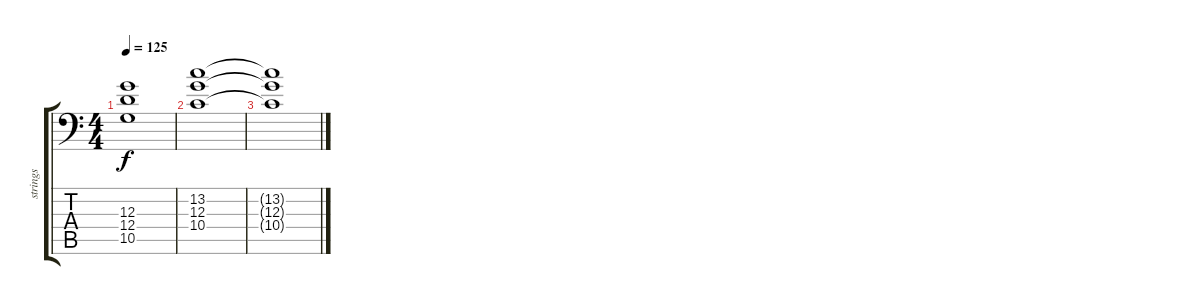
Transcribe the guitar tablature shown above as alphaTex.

\track ("strings" "strings") {instrument stringensemble1}
\staff {score tabs}
\tuning (A4 B3 G3 D3 A2 A1) {hide}
\ts (4 4)
\tempo 125
\clef f4
\ks c
(12.3 12.4 10.5).1{dy f} |
(13.2 12.3 10.4).1 |
(13.2{t} 12.3{t} 10.4{t}).1
